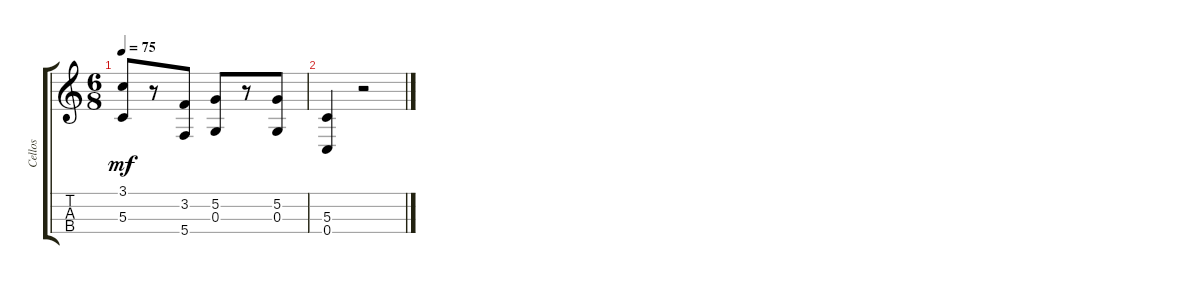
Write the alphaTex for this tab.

\track ("Cellos" "Cellos") {instrument contrabass}
\staff {score tabs}
\tuning (A3 D3 G2 C2) {hide}
\ts (6 8)
\tempo 75
\clef g2
\ks c
(3.1 5.3).8{dy mf} r.8 (3.2 5.4).8 (5.2 0.3).8 r.8 (5.2 0.3).8 |
(5.3 0.4).4 r.2
